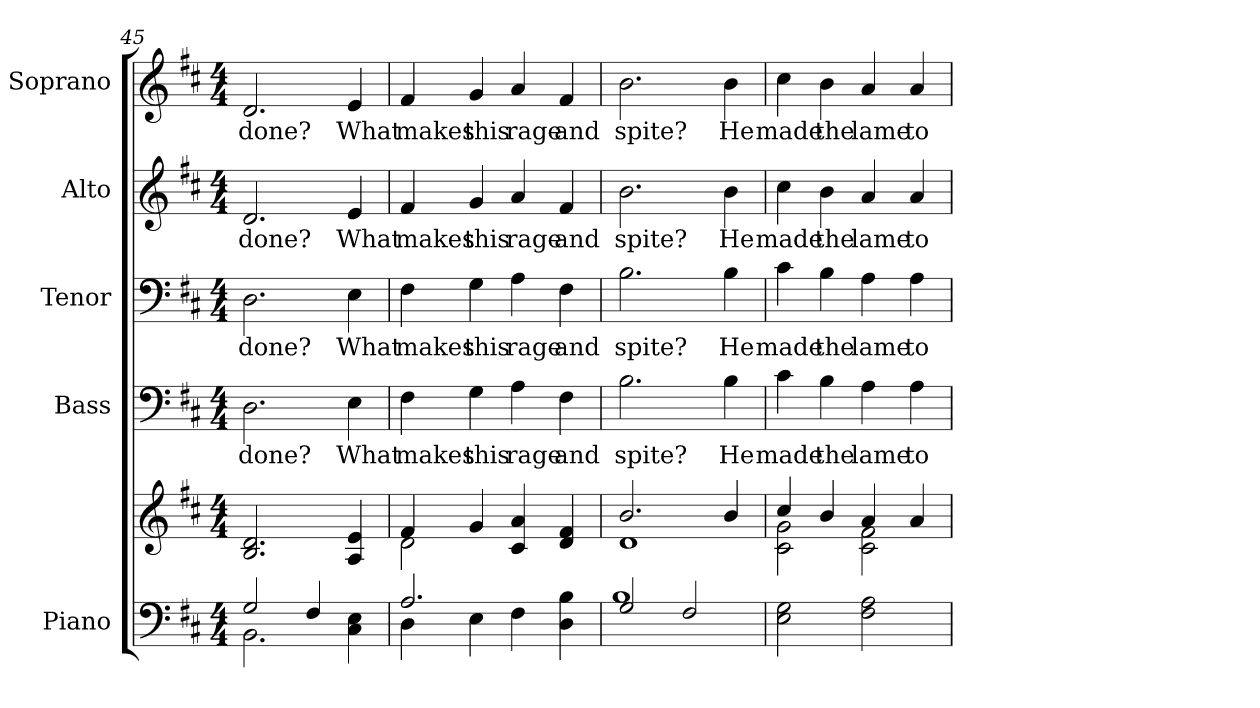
**kern	**kern	**kern	**text	**kern	**text	**kern	**text	**kern	**text
*part5	*part5	*part4	*part4	*part3	*part3	*part2	*part2	*part1	*part1
*staff6	*staff5	*staff4	*staff4	*staff3	*staff3	*staff2	*staff2	*staff1	*staff1
*I"Piano	*	*I"Bass	*	*I"Tenor	*	*I"Alto	*	*I"Soprano	*
*I'Pno.	*	*I'B.	*	*I'T.	*	*I'A.	*	*I'S.	*
*clefF4	*clefG2	*clefF4	*	*clefF4	*	*clefG2	*	*clefG2	*
*k[f#c#]	*k[f#c#]	*k[f#c#]	*	*k[f#c#]	*	*k[f#c#]	*	*k[f#c#]	*
*D:	*D:	*D:	*	*D:	*	*D:	*	*D:	*
*M4/4	*M4/4	*M4/4	*	*M4/4	*	*M4/4	*	*M4/4	*
=45	=45	=45	=45	=45	=45	=45	=45	=45	=45
*^	*	*	*	*	*	*	*	*	*
!	!	!	!	!LO:LY:b:color=#000000	!	!	!	!	!	!
!	!	!	!	!	!	!LO:LY:b:color=#000000	!	!	!	!
!	!	!	!	!	!	!	!	!LO:LY:b:color=#000000	!	!
!	!	!	!	!	!	!	!	!	!	!LO:LY:b:color=#000000
2Gi/	2.BBi\	2.Bi/ 2.di	2.Di\	done?	2.Di\	done?	2.di/	done?	2.di/	done?
4F#i/	.	.	.	.	.	.	.	.	.	.
!	!	!	!	!LO:LY:b:color=#000000	!	!	!	!	!	!
!	!	!	!	!	!	!LO:LY:b:color=#000000	!	!	!	!
!	!	!	!	!	!	!	!	!LO:LY:b:color=#000000	!	!
!	!	!	!	!	!	!	!	!	!	!LO:LY:b:color=#000000
4C#i\ 4Ei	4ryy	4Ai/ 4ei	4Ei\	What	4Ei\	What	4ei/	What	4ei/	What
!!LO:PB:g=z
=46	=46	=46	=46	=46	=46	=46	=46	=46	=46	=46
*	*	*^	*	*	*	*	*	*	*	*
!	!	!	!	!	!LO:LY:b:color=#000000	!	!	!	!	!	!
!	!	!	!	!	!	!	!LO:LY:b:color=#000000	!	!	!	!
!	!	!	!	!	!	!	!	!	!LO:LY:b:color=#000000	!	!
!	!	!	!	!	!	!	!	!	!	!	!LO:LY:b:color=#000000
2.Ai/	4Di\	4f#i/	2di\	4F#i\	makes	4F#i\	makes	4f#i/	makes	4f#i/	makes
!	!	!	!	!	!LO:LY:b:color=#000000	!	!	!	!	!	!
!	!	!	!	!	!	!	!LO:LY:b:color=#000000	!	!	!	!
!	!	!	!	!	!	!	!	!	!LO:LY:b:color=#000000	!	!
!	!	!	!	!	!	!	!	!	!	!	!LO:LY:b:color=#000000
.	4Ei\	4gi/	.	4Gi\	this	4Gi\	this	4gi/	this	4gi/	this
!	!	!	!	!	!LO:LY:b:color=#000000	!	!	!	!	!	!
!	!	!	!	!	!	!	!LO:LY:b:color=#000000	!	!	!	!
!	!	!	!	!	!	!	!	!	!LO:LY:b:color=#000000	!	!
!	!	!	!	!	!	!	!	!	!	!	!LO:LY:b:color=#000000
.	4F#i\	4c#i/ 4ai	2ryy	4Ai\	rage	4Ai\	rage	4ai/	rage	4ai/	rage
!	!	!	!	!	!LO:LY:b:color=#000000	!	!	!	!	!	!
!	!	!	!	!	!	!	!LO:LY:b:color=#000000	!	!	!	!
!	!	!	!	!	!	!	!	!	!LO:LY:b:color=#000000	!	!
!	!	!	!	!	!	!	!	!	!	!	!LO:LY:b:color=#000000
4Di\ 4Bi	4ryy	4di/ 4f#i	.	4F#i\	and	4F#i\	and	4f#i/	and	4f#i/	and
=47	=47	=47	=47	=47	=47	=47	=47	=47	=47	=47	=47
!	!	!	!	!	!LO:LY:b:color=#000000	!	!	!	!	!	!
!	!	!	!	!	!	!	!LO:LY:b:color=#000000	!	!	!	!
!	!	!	!	!	!	!	!	!	!LO:LY:b:color=#000000	!	!
!	!	!	!	!	!	!	!	!	!	!	!LO:LY:b:color=#000000
2Gi/	1Bi	2.bi/	1di	2.Bi\	spite?	2.Bi\	spite?	2.bi\	spite?	2.bi\	spite?
2F#i/	.	.	.	.	.	.	.	.	.	.	.
!	!	!	!	!	!LO:LY:b:color=#000000	!	!	!	!	!	!
!	!	!	!	!	!	!	!LO:LY:b:color=#000000	!	!	!	!
!	!	!	!	!	!	!	!	!	!LO:LY:b:color=#000000	!	!
!	!	!	!	!	!	!	!	!	!	!	!LO:LY:b:color=#000000
.	.	4bi/	.	4Bi\	He	4Bi\	He	4bi\	He	4bi\	He
*v	*v	*	*	*	*	*	*	*	*	*	*
=48	=48	=48	=48	=48	=48	=48	=48	=48	=48	=48
!	!	!	!	!LO:LY:b:color=#000000	!	!	!	!	!	!
!	!	!	!	!	!	!LO:LY:b:color=#000000	!	!	!	!
!	!	!	!	!	!	!	!	!LO:LY:b:color=#000000	!	!
!	!	!	!	!	!	!	!	!	!	!LO:LY:b:color=#000000
2Ei\ 2Gi	4cc#i/	2c#i\ 2gi	4c#i\	made	4c#i\	made	4cc#i\	made	4cc#i\	made
!	!	!	!	!LO:LY:b:color=#000000	!	!	!	!	!	!
!	!	!	!	!	!	!LO:LY:b:color=#000000	!	!	!	!
!	!	!	!	!	!	!	!	!LO:LY:b:color=#000000	!	!
!	!	!	!	!	!	!	!	!	!	!LO:LY:b:color=#000000
.	4bi/	.	4Bi\	the	4Bi\	the	4bi\	the	4bi\	the
!	!	!	!	!LO:LY:b:color=#000000	!	!	!	!	!	!
!	!	!	!	!	!	!LO:LY:b:color=#000000	!	!	!	!
!	!	!	!	!	!	!	!	!LO:LY:b:color=#000000	!	!
!	!	!	!	!	!	!	!	!	!	!LO:LY:b:color=#000000
2F#i\ 2Ai	4ai/	2c#i\ 2f#i	4Ai\	lame	4Ai\	lame	4ai/	lame	4ai/	lame
!	!	!	!	!LO:LY:b:color=#000000	!	!	!	!	!	!
!	!	!	!	!	!	!LO:LY:b:color=#000000	!	!	!	!
!	!	!	!	!	!	!	!	!LO:LY:b:color=#000000	!	!
!	!	!	!	!	!	!	!	!	!	!LO:LY:b:color=#000000
.	4ai/	.	4Ai\	to	4Ai\	to	4ai/	to	4ai/	to
*	*v	*v	*	*	*	*	*	*	*	*
=	=	=	=	=	=	=	=	=	=
*-	*-	*-	*-	*-	*-	*-	*-	*-	*-
